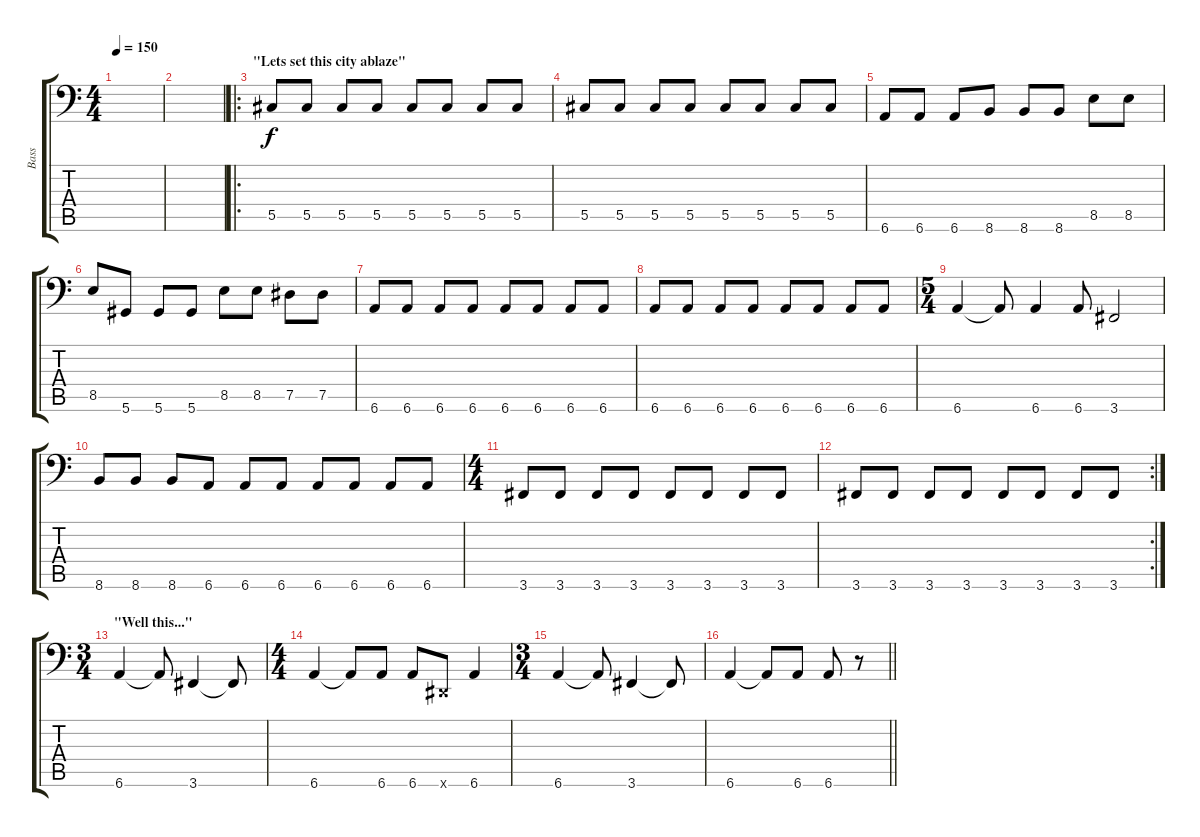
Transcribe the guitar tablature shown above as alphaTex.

\track ("Bass" "Bass") {instrument electricbassfinger}
\staff {score tabs}
\tuning (Eb3 Bb2 Gb2 Db2 Ab1 Eb1) {hide}
\ts (4 4)
\tempo 150
\clef f4
\ks c
|
|
\ro
\section ("" "\"Lets set this city ablaze\"")
5.5.8 5.5.8 5.5.8 5.5.8 5.5.8 5.5.8 5.5.8 5.5.8 |
5.5.8 5.5.8 5.5.8 5.5.8 5.5.8 5.5.8 5.5.8 5.5.8 |
6.6.8 6.6.8 6.6.8 8.6.8 8.6.8 8.6.8 8.5.8 8.5.8 |
8.5.8 5.6.8 5.6.8 5.6.8 8.5.8 8.5.8 7.5.8 7.5.8 |
6.6.8 6.6.8 6.6.8 6.6.8 6.6.8 6.6.8 6.6.8 6.6.8 |
6.6.8 6.6.8 6.6.8 6.6.8 6.6.8 6.6.8 6.6.8 6.6.8 |
\ts (5 4)
6.6.4 6.6{t}.8 6.6.4 6.6.8 3.6.2 |
8.6.8 8.6.8 8.6.8 6.6.8 6.6.8 6.6.8 6.6.8 6.6.8 6.6.8 6.6.8 |
\ts (4 4)
3.6.8 3.6.8 3.6.8 3.6.8 3.6.8 3.6.8 3.6.8 3.6.8 |
\rc 2
3.6.8 3.6.8 3.6.8 3.6.8 3.6.8 3.6.8 3.6.8 3.6.8 |
\ts (3 4)
\section ("" "\"Well this...\"")
6.6.4 6.6{t}.8 3.6.4 3.6{t}.8 |
\ts (4 4)
6.6.4 6.6{t}.8 6.6.8 6.6.8 0.6{x}.8 6.6.4 |
\ts (3 4)
6.6.4 6.6{t}.8 3.6.4 3.6{t}.8 |
\barLineRight lightlight
6.6.4 6.6{t}.8 6.6.8 6.6.8 r.8
